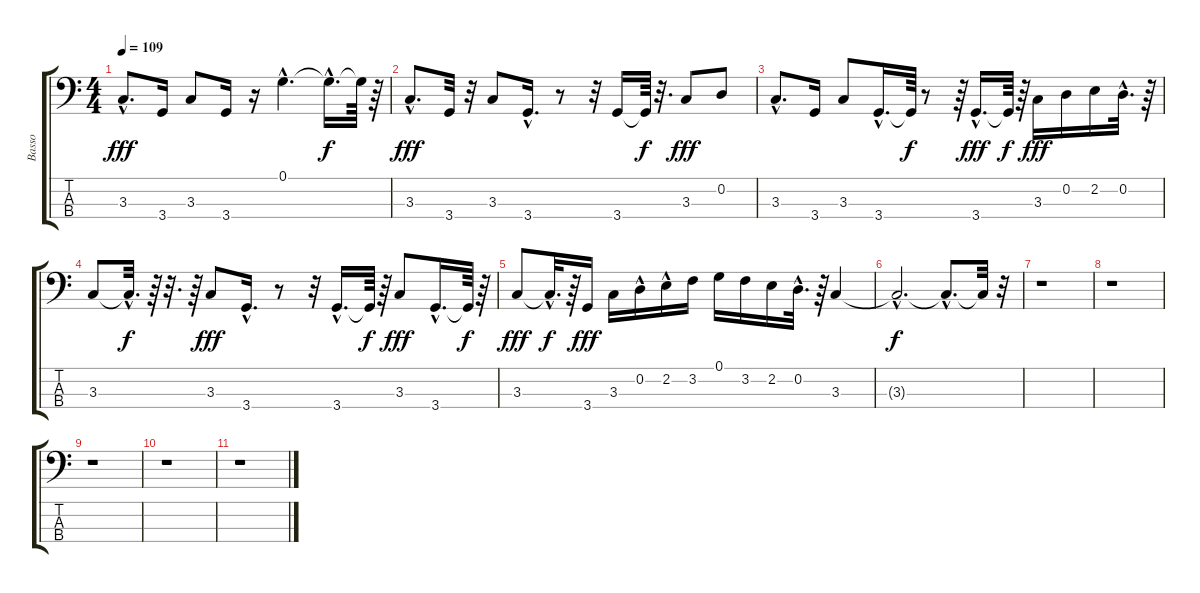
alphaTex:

\track ("Basso" "Basso") {instrument electricbassfinger}
\staff {score tabs}
\tuning (G2 D2 A1 E1) {hide}
\ts (4 4)
\tempo 109
\clef f4
\ks c
3.3{hac}.8{d dy fff} 3.4.16 3.3.8 3.4.16 r.16 0.1{hac}.4{d} 0.1{hac t}.16{d dy f} 0.1{t}.64 r.64 |
3.3{hac}.8{d dy fff} 3.4.32 r.32 3.3.8 3.4{hac}.16{d} r.8 r.32 3.4.16 3.4{t}.64{dy f} r.32{d} 3.3.8{dy fff} 0.2.8 |
3.3{hac}.8{d} 3.4.16 3.3.8 3.4{hac}.16{d} 3.4{t}.64{dy f} r.8 r.64 3.4{hac}.16{d dy fff} 3.4{t}.64{dy f} r.64 3.3.16{dy fff} 0.2.16 2.2.16 0.2{hac}.32{d} r.64 |
3.3.8 3.3{hac t}.32{d dy f} r.64 r.32{d} r.64 3.3.8{dy fff} 3.4{hac}.16{d} r.8 r.32 3.4{hac}.16{d} 3.4{t}.64{dy f} r.64 3.3.8{dy fff} 3.4{hac}.16{d} 3.4{t}.64{dy f} r.64 |
3.3.8{dy fff} 3.3{hac t}.32{d dy f} r.64 3.4.16{dy fff} 3.3.16 0.2{hac}.16 2.2{hac}.16 3.2.16 0.1.16 3.2.16 2.2.16 0.2{hac}.32{d} r.64 3.3.4 |
3.3{hac t}.2{d dy f} 3.3{hac t}.8{d} 3.3{t}.32 r.32 |
r.1 |
r.1 |
r.1 |
r.1 |
r.1
